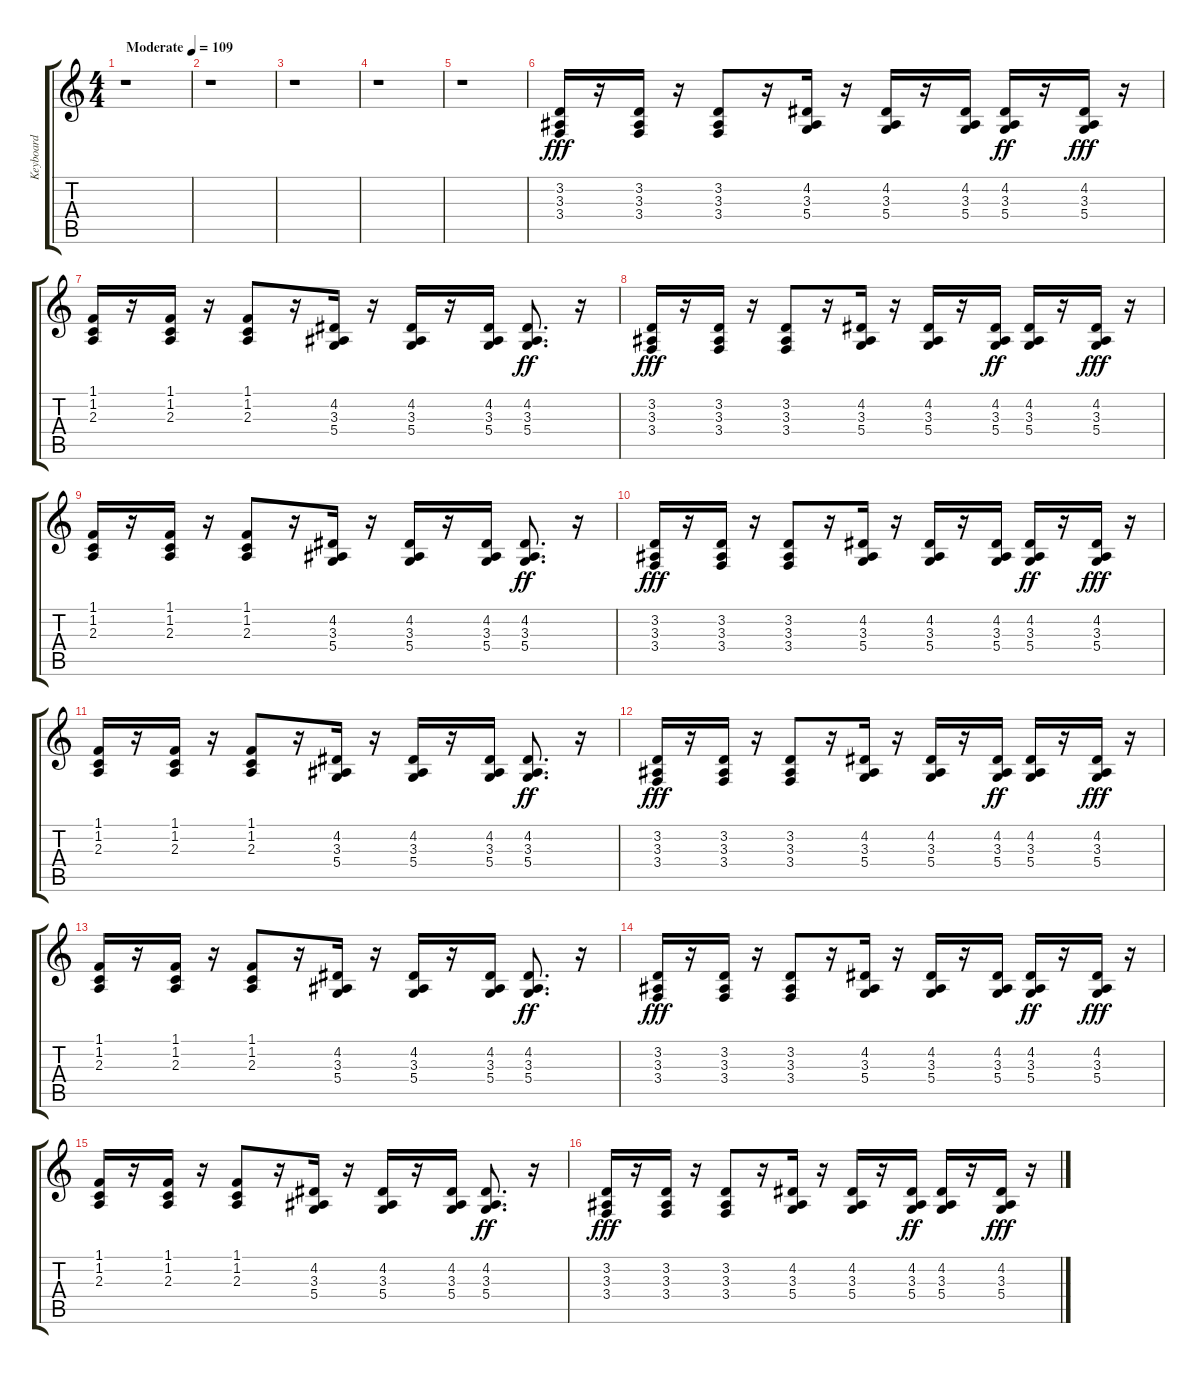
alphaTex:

\track ("Keyboard" "Keyboard") {instrument electricpiano2}
\staff {score tabs}
\tuning (E4 B3 G3 D3 A2 E2) {hide}
\ts (4 4)
\tempo (109 "Moderate")
\clef g2
\ks c
r.1{dy fff instrument electricpiano2} |
r.1 |
r.1 |
r.1 |
r.1 |
(3.2 3.3 3.4).16{volume 12 instrument electricpiano2} r.16 (3.2 3.3 3.4).16 r.16 (3.2 3.3 3.4).8 r.16 (4.2 3.3 5.4).16 r.16 (4.2 3.3 5.4).16 r.16 (4.2 3.3 5.4).16 (4.2 3.3 5.4).16{dy ff} r.16 (4.2 3.3 5.4).16{dy fff} r.16 |
(1.1 1.2 2.3).16 r.16 (1.1 1.2 2.3).16 r.16 (1.1 1.2 2.3).8 r.16 (4.2 3.3 5.4).16 r.16 (4.2 3.3 5.4).16 r.16 (4.2 3.3 5.4).16 (4.2 3.3 5.4).8{d dy ff} r.16 |
(3.2 3.3 3.4).16{dy fff} r.16 (3.2 3.3 3.4).16 r.16 (3.2 3.3 3.4).8 r.16 (4.2 3.3 5.4).16 r.16 (4.2 3.3 5.4).16 r.16 (4.2 3.3 5.4).16{dy ff} (4.2 3.3 5.4).16 r.16 (4.2 3.3 5.4).16{dy fff} r.16 |
(1.1 1.2 2.3).16 r.16 (1.1 1.2 2.3).16 r.16 (1.1 1.2 2.3).8 r.16 (4.2 3.3 5.4).16 r.16 (4.2 3.3 5.4).16 r.16 (4.2 3.3 5.4).16 (4.2 3.3 5.4).8{d dy ff} r.16 |
(3.2 3.3 3.4).16{dy fff} r.16 (3.2 3.3 3.4).16 r.16 (3.2 3.3 3.4).8 r.16 (4.2 3.3 5.4).16 r.16 (4.2 3.3 5.4).16 r.16 (4.2 3.3 5.4).16 (4.2 3.3 5.4).16{dy ff} r.16 (4.2 3.3 5.4).16{dy fff} r.16 |
(1.1 1.2 2.3).16 r.16 (1.1 1.2 2.3).16 r.16 (1.1 1.2 2.3).8 r.16 (4.2 3.3 5.4).16 r.16 (4.2 3.3 5.4).16 r.16 (4.2 3.3 5.4).16 (4.2 3.3 5.4).8{d dy ff} r.16 |
(3.2 3.3 3.4).16{dy fff} r.16 (3.2 3.3 3.4).16 r.16 (3.2 3.3 3.4).8 r.16 (4.2 3.3 5.4).16 r.16 (4.2 3.3 5.4).16 r.16 (4.2 3.3 5.4).16{dy ff} (4.2 3.3 5.4).16 r.16 (4.2 3.3 5.4).16{dy fff} r.16 |
(1.1 1.2 2.3).16 r.16 (1.1 1.2 2.3).16 r.16 (1.1 1.2 2.3).8 r.16 (4.2 3.3 5.4).16 r.16 (4.2 3.3 5.4).16 r.16 (4.2 3.3 5.4).16 (4.2 3.3 5.4).8{d dy ff} r.16 |
(3.2 3.3 3.4).16{dy fff} r.16 (3.2 3.3 3.4).16 r.16 (3.2 3.3 3.4).8 r.16 (4.2 3.3 5.4).16 r.16 (4.2 3.3 5.4).16 r.16 (4.2 3.3 5.4).16 (4.2 3.3 5.4).16{dy ff} r.16 (4.2 3.3 5.4).16{dy fff} r.16 |
(1.1 1.2 2.3).16 r.16 (1.1 1.2 2.3).16 r.16 (1.1 1.2 2.3).8 r.16 (4.2 3.3 5.4).16 r.16 (4.2 3.3 5.4).16 r.16 (4.2 3.3 5.4).16 (4.2 3.3 5.4).8{d dy ff} r.16 |
(3.2 3.3 3.4).16{dy fff} r.16 (3.2 3.3 3.4).16 r.16 (3.2 3.3 3.4).8 r.16 (4.2 3.3 5.4).16 r.16 (4.2 3.3 5.4).16 r.16 (4.2 3.3 5.4).16{dy ff} (4.2 3.3 5.4).16 r.16 (4.2 3.3 5.4).16{dy fff} r.16
